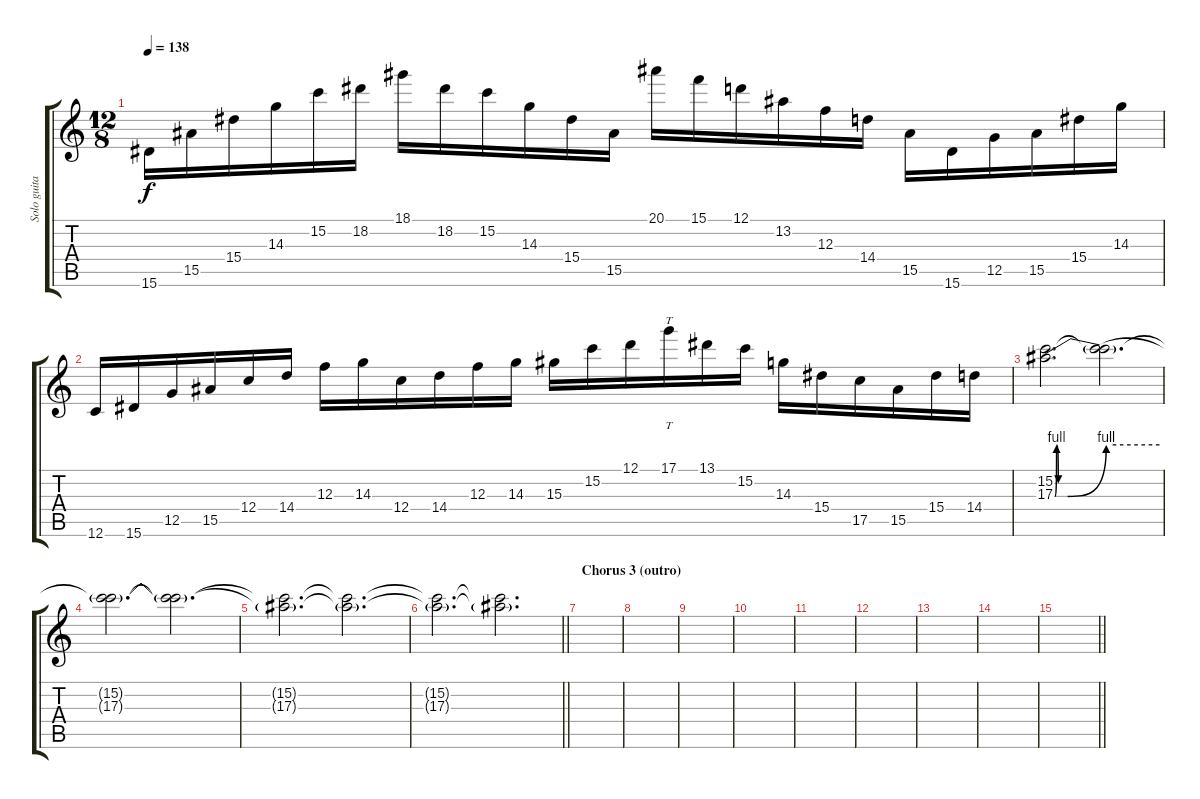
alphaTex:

\track ("Solo guitar" "Solo guita") {instrument distortionguitar}
\staff {score tabs}
\tuning (D4 A3 F3 C3 G2 C2) {hide}
\ts (12 8)
\tempo 138
\clef g2
\ks c
15.6.16{dy f} 15.5.16 15.4.16 14.3.16 15.2.16 18.2.16 18.1.16 18.2.16 15.2.16 14.3.16 15.4.16 15.5.16 20.1.16 15.1.16 12.1.16 13.2.16 12.3.16 14.4.16 15.5.16 15.6.16 12.5.16 15.5.16 15.4.16 14.3.16 |
12.6.16 15.6.16 12.5.16 15.5.16 12.4.16 14.4.16 12.3.16 14.3.16 12.4.16 14.4.16 12.3.16 14.3.16 15.3.16 15.2.16 12.1.16 17.1.16{tt} 13.1.16 15.2.16 14.3.16 15.4.16 17.5.16 15.5.16 15.4.16 14.4.16 |
(15.2 17.3{be (custom 0 0 2 4 4 0 15 0 60 4)}).2{d} (15.2{t} 17.3{be (hold 0 4 60 4) t}).2{d} |
(15.2{t} 17.3{t}).2{d volume 0} (15.2{t} 17.3{t}).2{d} |
(15.2{t} 17.3{t}).2{d} (15.2{t} 17.3{t}).2{d} |
\barLineRight lightlight
(15.2{t} 17.3{t}).2{d} (15.2{t} 17.3{t}).2{d} |
\section ("" "Chorus 3 (outro)")
|
|
|
|
|
|
|
|
\barLineRight lightlight
